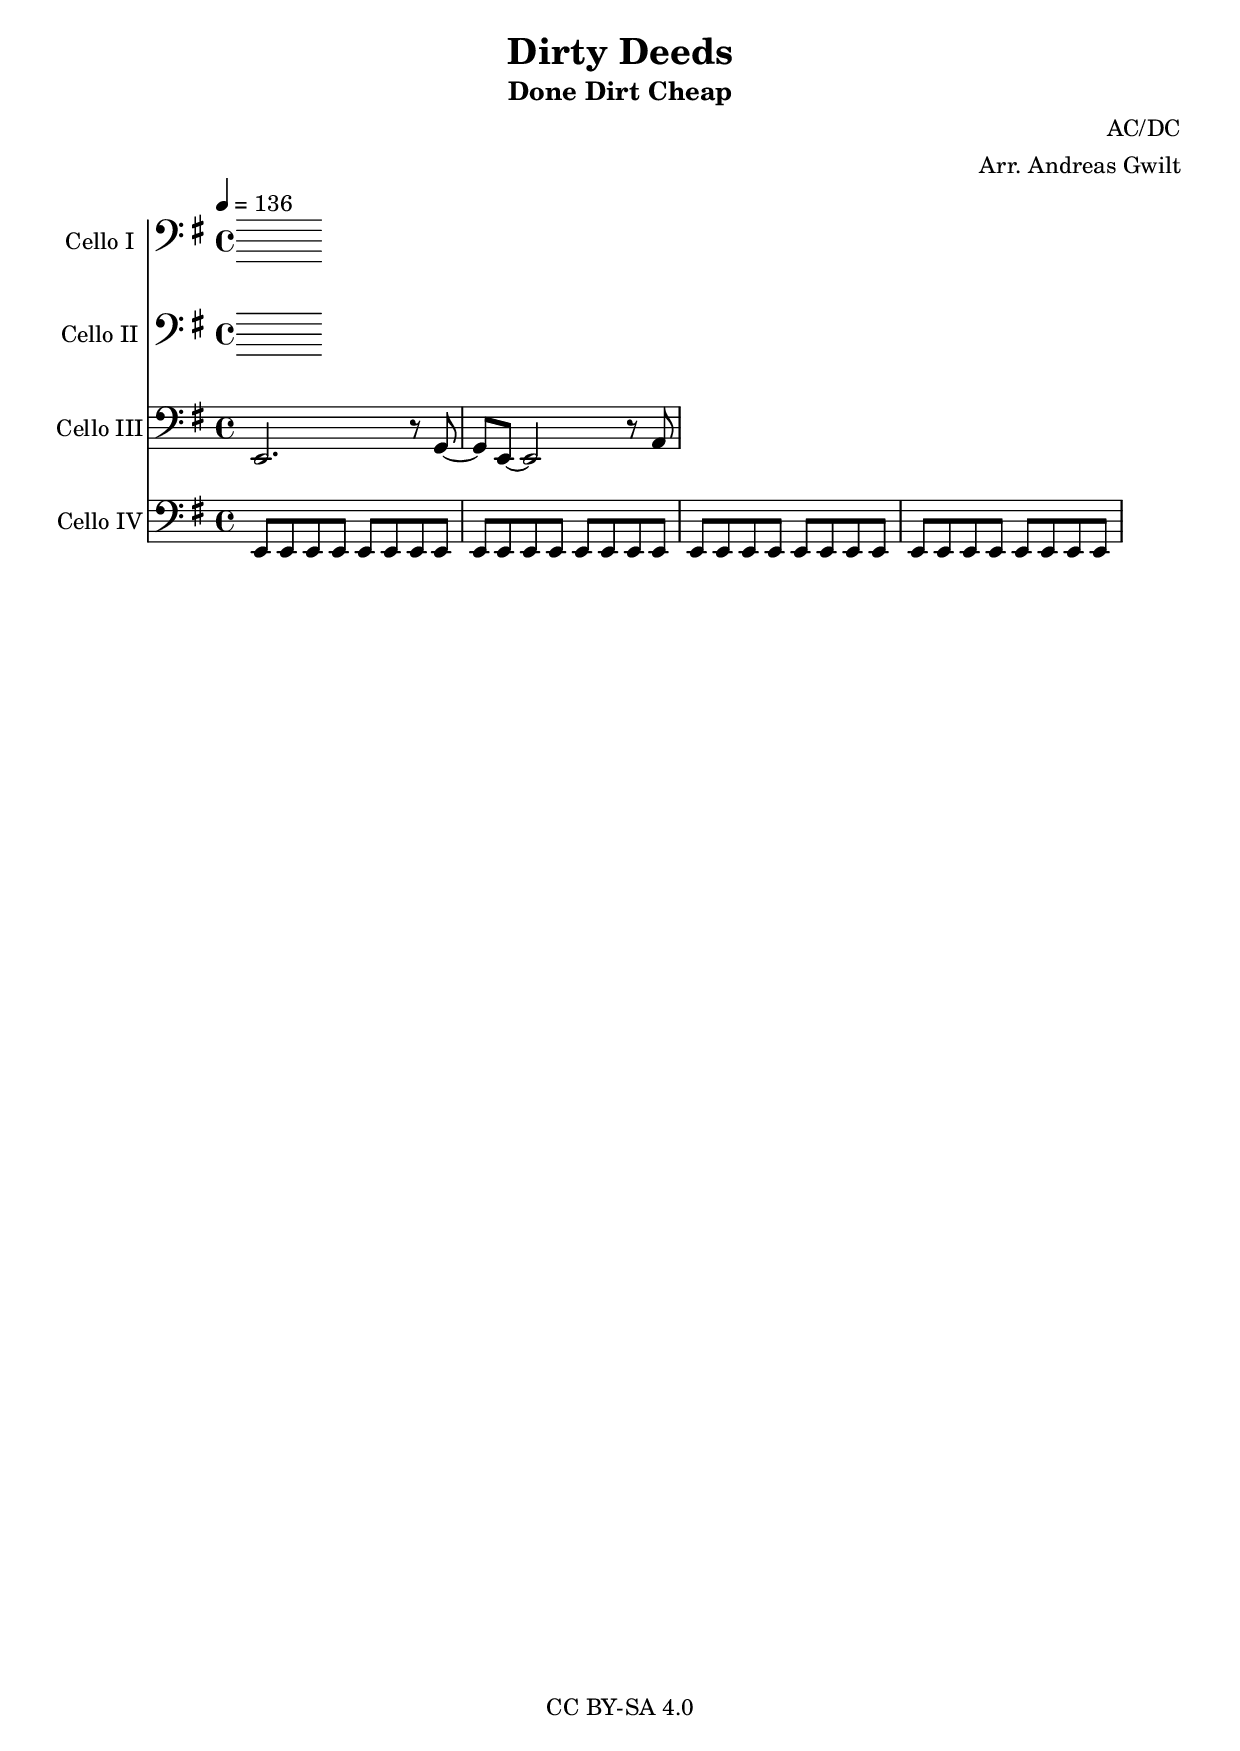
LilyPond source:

\version "2.18.2"

\header {
  title = "Dirty Deeds"
  subtitle = "Done Dirt Cheap"
  composer = "AC/DC"
  arranger = "Arr. Andreas Gwilt"
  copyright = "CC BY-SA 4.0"
}

\paper {
  #(set-paper-size "a4")
}

global = {
  \key e \minor
  \time 4/4
  \tempo 4=136
}

bassbar = { \relative e, { e8 e e e e e e e } }
startriff = { e,2. r8 g~ | g e~ e2 r8 a }

scoreACelloI = \relative c {
  \global
  % Music follows here.

}

scoreACelloII = \relative c {
  \global
  % Music follows here.

}

scoreACelloIII = \relative c {
  \global
  \startriff

}

scoreACelloIV = \relative c {
  \global
  \bassbar | \bassbar | \bassbar | \bassbar
}

scoreACelloIPart = \new Staff \with {
  instrumentName = "Cello I"
  midiInstrument = "cello"
} { \clef bass \scoreACelloI }

scoreACelloIIPart = \new Staff \with {
  instrumentName = "Cello II"
  midiInstrument = "cello"
} { \clef bass \scoreACelloII }

scoreACelloIIIPart = \new Staff \with {
  instrumentName = "Cello III"
  midiInstrument = "cello"
} { \clef bass \scoreACelloIII }

scoreACelloIVPart = \new Staff \with {
  instrumentName = "Cello IV"
  midiInstrument = "cello"
} { \clef bass \scoreACelloIV }

\score {
  <<
    \scoreACelloIPart
    \scoreACelloIIPart
    \scoreACelloIIIPart
    \scoreACelloIVPart
  >>
  \layout { }
  \midi { }
}
